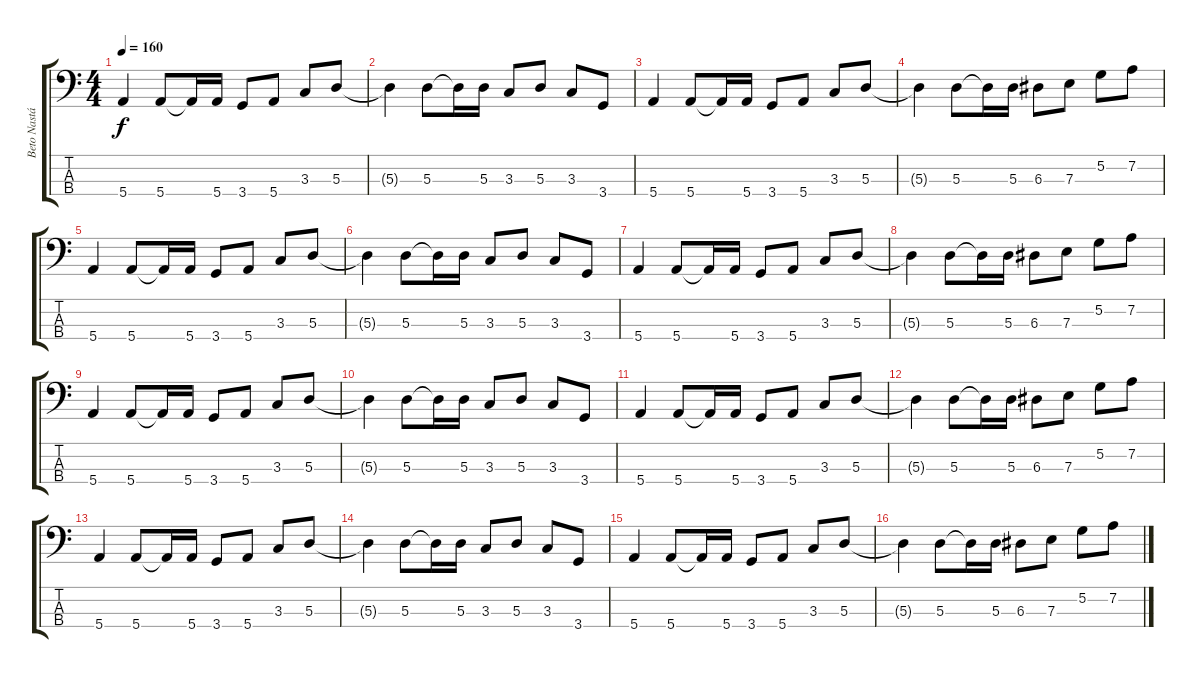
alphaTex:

\track ("Beto Nastácia" "Beto Nastá") {instrument electricbasspick}
\staff {score tabs}
\tuning (G2 D2 A1 E1) {hide}
\ts (4 4)
\tempo 160
\clef f4
\ks c
5.4.4{dy f} 5.4.8 5.4{t}.16 5.4.16 3.4.8 5.4.8 3.3.8 5.3.8 |
5.3{t}.4 5.3.8 5.3{t}.16 5.3.16 3.3.8 5.3.8 3.3.8 3.4.8 |
5.4.4 5.4.8 5.4{t}.16 5.4.16 3.4.8 5.4.8 3.3.8 5.3.8 |
5.3{t}.4 5.3.8 5.3{t}.16 5.3.16 6.3.8 7.3.8 5.2.8 7.2.8 |
5.4.4 5.4.8 5.4{t}.16 5.4.16 3.4.8 5.4.8 3.3.8 5.3.8 |
5.3{t}.4 5.3.8 5.3{t}.16 5.3.16 3.3.8 5.3.8 3.3.8 3.4.8 |
5.4.4 5.4.8 5.4{t}.16 5.4.16 3.4.8 5.4.8 3.3.8 5.3.8 |
5.3{t}.4 5.3.8 5.3{t}.16 5.3.16 6.3.8 7.3.8 5.2.8 7.2.8 |
5.4.4 5.4.8 5.4{t}.16 5.4.16 3.4.8 5.4.8 3.3.8 5.3.8 |
5.3{t}.4 5.3.8 5.3{t}.16 5.3.16 3.3.8 5.3.8 3.3.8 3.4.8 |
5.4.4 5.4.8 5.4{t}.16 5.4.16 3.4.8 5.4.8 3.3.8 5.3.8 |
5.3{t}.4 5.3.8 5.3{t}.16 5.3.16 6.3.8 7.3.8 5.2.8 7.2.8 |
5.4.4 5.4.8 5.4{t}.16 5.4.16 3.4.8 5.4.8 3.3.8 5.3.8 |
5.3{t}.4 5.3.8 5.3{t}.16 5.3.16 3.3.8 5.3.8 3.3.8 3.4.8 |
5.4.4 5.4.8 5.4{t}.16 5.4.16 3.4.8 5.4.8 3.3.8 5.3.8 |
5.3{t}.4 5.3.8 5.3{t}.16 5.3.16 6.3.8 7.3.8 5.2.8 7.2.8
